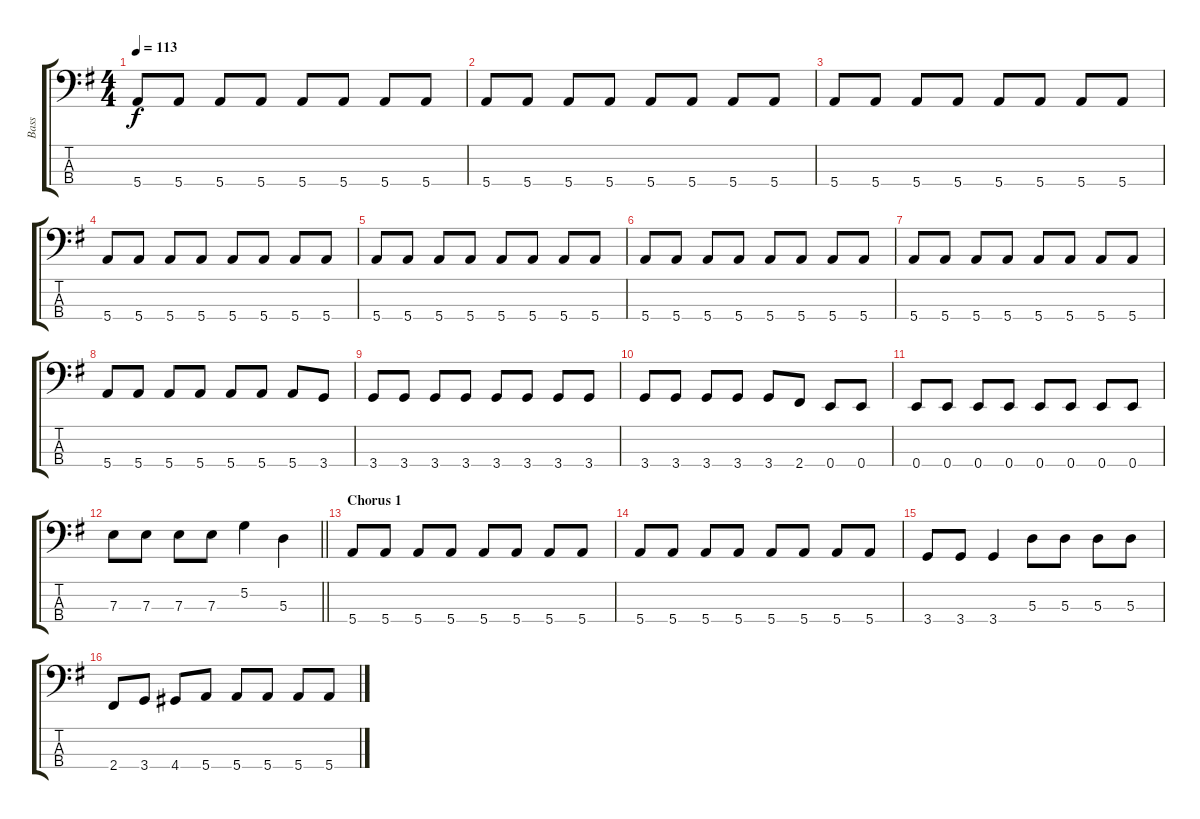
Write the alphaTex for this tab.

\track ("Bass" "Bass") {instrument electricbassfinger}
\staff {score tabs}
\tuning (G2 D2 A1 E1) {hide}
\ts (4 4)
\tempo 113
\clef f4
\ks g
5.4.8{dy f} 5.4.8 5.4.8 5.4.8 5.4.8 5.4.8 5.4.8 5.4.8 |
5.4.8 5.4.8 5.4.8 5.4.8 5.4.8 5.4.8 5.4.8 5.4.8 |
5.4.8 5.4.8 5.4.8 5.4.8 5.4.8 5.4.8 5.4.8 5.4.8 |
5.4.8 5.4.8 5.4.8 5.4.8 5.4.8 5.4.8 5.4.8 5.4.8 |
5.4.8 5.4.8 5.4.8 5.4.8 5.4.8 5.4.8 5.4.8 5.4.8 |
5.4.8 5.4.8 5.4.8 5.4.8 5.4.8 5.4.8 5.4.8 5.4.8 |
5.4.8 5.4.8 5.4.8 5.4.8 5.4.8 5.4.8 5.4.8 5.4.8 |
5.4.8 5.4.8 5.4.8 5.4.8 5.4.8 5.4.8 5.4.8 3.4.8 |
3.4.8 3.4.8 3.4.8 3.4.8 3.4.8 3.4.8 3.4.8 3.4.8 |
3.4.8 3.4.8 3.4.8 3.4.8 3.4.8 2.4.8 0.4.8 0.4.8 |
0.4.8 0.4.8 0.4.8 0.4.8 0.4.8 0.4.8 0.4.8 0.4.8 |
\barLineRight lightlight
7.3.8 7.3.8 7.3.8 7.3.8 5.2.4 5.3.4 |
\section ("" "Chorus 1")
5.4.8 5.4.8 5.4.8 5.4.8 5.4.8 5.4.8 5.4.8 5.4.8 |
5.4.8 5.4.8 5.4.8 5.4.8 5.4.8 5.4.8 5.4.8 5.4.8 |
3.4.8 3.4.8 3.4.4 5.3.8 5.3.8 5.3.8 5.3.8 |
2.4.8 3.4.8 4.4.8 5.4.8 5.4.8 5.4.8 5.4.8 5.4.8
